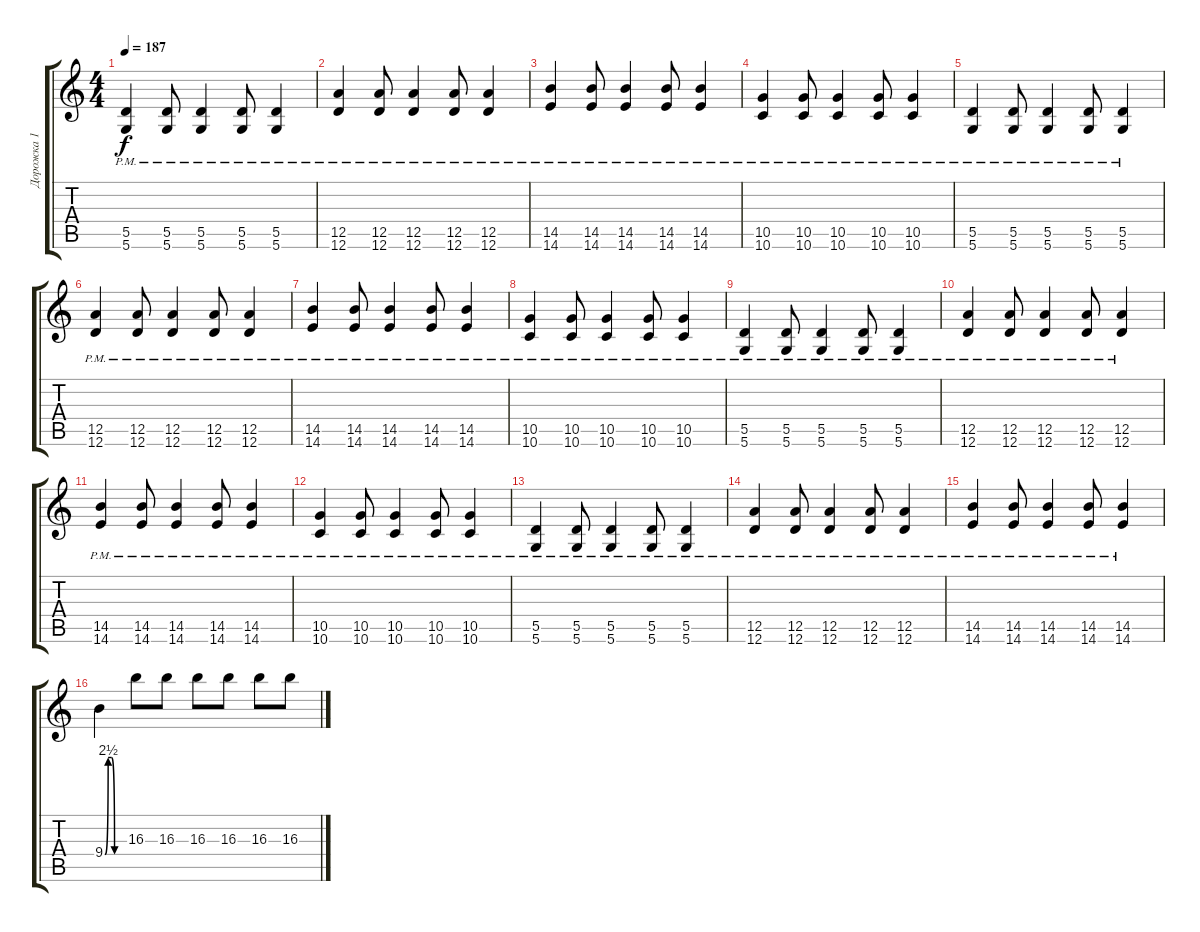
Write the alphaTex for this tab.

\track ("Дорожка 1" "Дорожка 1") {instrument distortionguitar}
\staff {score tabs}
\tuning (E4 B3 G3 D3 A2 D2) {hide}
\ts (4 4)
\tempo 187
\clef g2
\ks c
(5.5{pm} 5.6{pm}).4{dy f} (5.5{pm} 5.6{pm}).8 (5.5{pm} 5.6{pm}).4 (5.5{pm} 5.6{pm}).8 (5.5{pm} 5.6{pm}).4 |
(12.5{pm} 12.6{pm}).4 (12.5{pm} 12.6{pm}).8 (12.5{pm} 12.6{pm}).4 (12.5{pm} 12.6{pm}).8 (12.5{pm} 12.6{pm}).4 |
(14.5{pm} 14.6{pm}).4 (14.5{pm} 14.6{pm}).8 (14.5{pm} 14.6{pm}).4 (14.5{pm} 14.6{pm}).8 (14.5{pm} 14.6{pm}).4 |
(10.5{pm} 10.6{pm}).4 (10.5{pm} 10.6{pm}).8 (10.5{pm} 10.6{pm}).4 (10.5{pm} 10.6{pm}).8 (10.5{pm} 10.6{pm}).4 |
(5.5{pm} 5.6{pm}).4 (5.5{pm} 5.6{pm}).8 (5.5{pm} 5.6{pm}).4 (5.5{pm} 5.6{pm}).8 (5.5{pm} 5.6{pm}).4 |
(12.5{pm} 12.6{pm}).4 (12.5{pm} 12.6{pm}).8 (12.5{pm} 12.6{pm}).4 (12.5{pm} 12.6{pm}).8 (12.5{pm} 12.6{pm}).4 |
(14.5{pm} 14.6{pm}).4 (14.5{pm} 14.6{pm}).8 (14.5{pm} 14.6{pm}).4 (14.5{pm} 14.6{pm}).8 (14.5{pm} 14.6{pm}).4 |
(10.5{pm} 10.6{pm}).4 (10.5{pm} 10.6{pm}).8 (10.5{pm} 10.6{pm}).4 (10.5{pm} 10.6{pm}).8 (10.5{pm} 10.6{pm}).4 |
(5.5{pm} 5.6{pm}).4 (5.5{pm} 5.6{pm}).8 (5.5{pm} 5.6{pm}).4 (5.5{pm} 5.6{pm}).8 (5.5{pm} 5.6{pm}).4 |
(12.5{pm} 12.6{pm}).4 (12.5{pm} 12.6{pm}).8 (12.5{pm} 12.6{pm}).4 (12.5{pm} 12.6{pm}).8 (12.5{pm} 12.6{pm}).4 |
(14.5{pm} 14.6{pm}).4 (14.5{pm} 14.6{pm}).8 (14.5{pm} 14.6{pm}).4 (14.5{pm} 14.6{pm}).8 (14.5{pm} 14.6{pm}).4 |
(10.5{pm} 10.6{pm}).4 (10.5{pm} 10.6{pm}).8 (10.5{pm} 10.6{pm}).4 (10.5{pm} 10.6{pm}).8 (10.5{pm} 10.6{pm}).4 |
(5.5{pm} 5.6{pm}).4 (5.5{pm} 5.6{pm}).8 (5.5{pm} 5.6{pm}).4 (5.5{pm} 5.6{pm}).8 (5.5{pm} 5.6{pm}).4 |
(12.5{pm} 12.6{pm}).4 (12.5{pm} 12.6{pm}).8 (12.5{pm} 12.6{pm}).4 (12.5{pm} 12.6{pm}).8 (12.5{pm} 12.6{pm}).4 |
(14.5{pm} 14.6{pm}).4 (14.5{pm} 14.6{pm}).8 (14.5{pm} 14.6{pm}).4 (14.5{pm} 14.6{pm}).8 (14.5{pm} 14.6{pm}).4 |
9.4{be (custom 0 0 10 10 20 10 30 0 60 0)}.4 16.3.8 16.3.8 16.3.8 16.3.8 16.3.8 16.3.8
